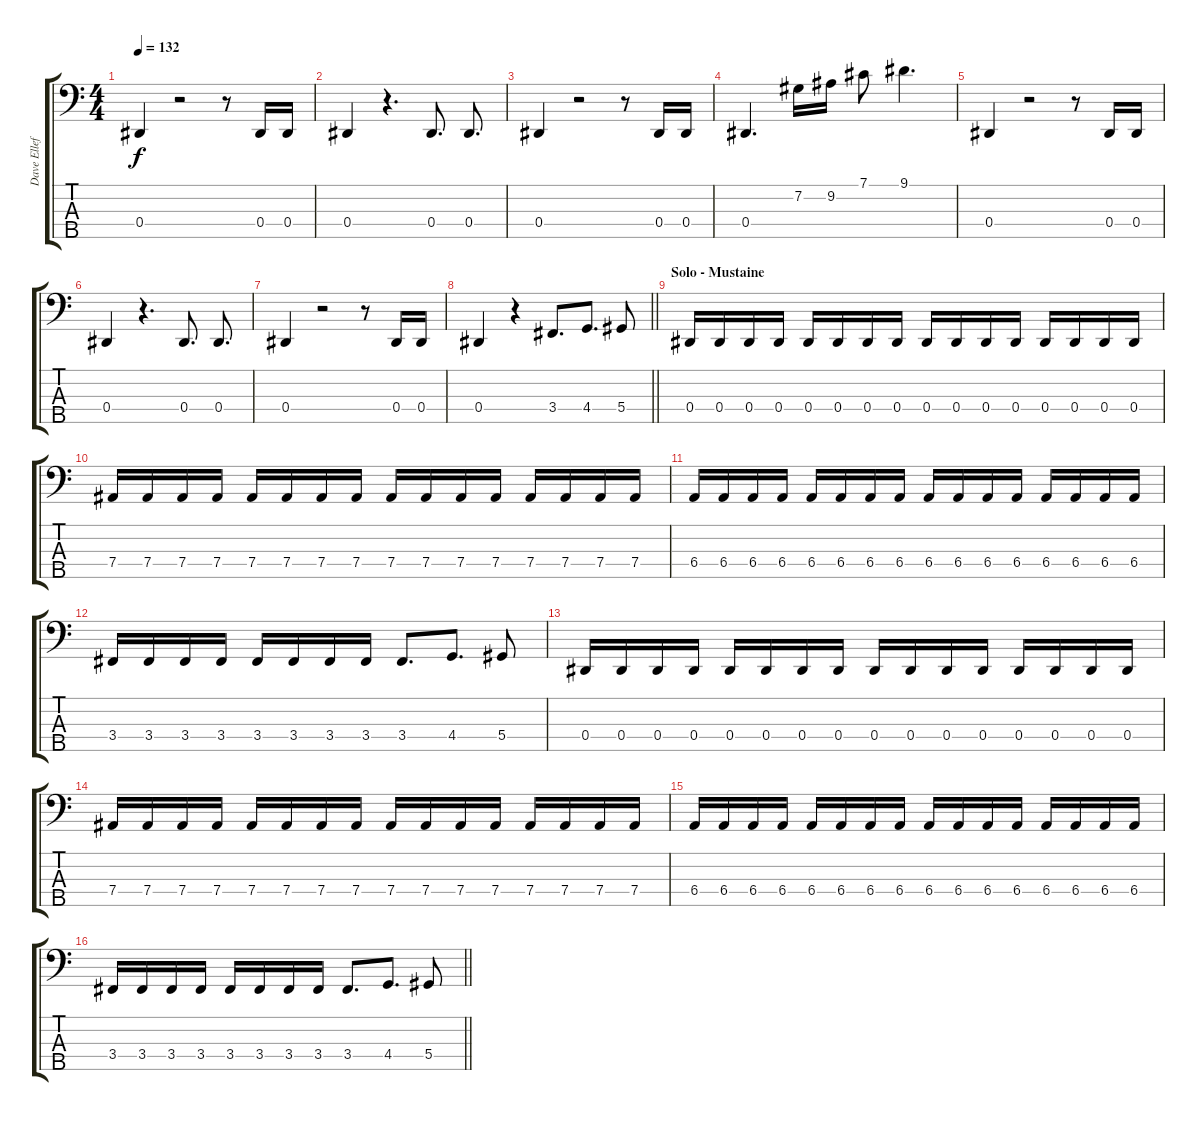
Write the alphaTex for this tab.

\track ("Dave Ellefson" "Dave Ellef") {instrument electricbasspick}
\staff {score tabs}
\tuning (Gb2 Db2 Ab1 Eb1 Bb0) {hide}
\ts (4 4)
\tempo 132
\clef f4
\ks c
0.4.4{dy f} r.2 r.8 0.4.16 0.4.16 |
0.4.4 r.4{d} 0.4.8{d} 0.4.8{d} |
0.4.4 r.2 r.8 0.4.16 0.4.16 |
0.4.4{d} 7.2.16 9.2.16 7.1.8 9.1.4{d} |
0.4.4 r.2 r.8 0.4.16 0.4.16 |
0.4.4 r.4{d} 0.4.8{d} 0.4.8{d} |
0.4.4 r.2 r.8 0.4.16 0.4.16 |
\barLineRight lightlight
0.4.4 r.4 3.4.8{d} 4.4.8{d} 5.4.8 |
\section ("" "Solo - Mustaine")
0.4.16 0.4.16 0.4.16 0.4.16 0.4.16 0.4.16 0.4.16 0.4.16 0.4.16 0.4.16 0.4.16 0.4.16 0.4.16 0.4.16 0.4.16 0.4.16 |
7.4.16 7.4.16 7.4.16 7.4.16 7.4.16 7.4.16 7.4.16 7.4.16 7.4.16 7.4.16 7.4.16 7.4.16 7.4.16 7.4.16 7.4.16 7.4.16 |
6.4.16 6.4.16 6.4.16 6.4.16 6.4.16 6.4.16 6.4.16 6.4.16 6.4.16 6.4.16 6.4.16 6.4.16 6.4.16 6.4.16 6.4.16 6.4.16 |
3.4.16 3.4.16 3.4.16 3.4.16 3.4.16 3.4.16 3.4.16 3.4.16 3.4.8{d} 4.4.8{d} 5.4.8 |
0.4.16 0.4.16 0.4.16 0.4.16 0.4.16 0.4.16 0.4.16 0.4.16 0.4.16 0.4.16 0.4.16 0.4.16 0.4.16 0.4.16 0.4.16 0.4.16 |
7.4.16 7.4.16 7.4.16 7.4.16 7.4.16 7.4.16 7.4.16 7.4.16 7.4.16 7.4.16 7.4.16 7.4.16 7.4.16 7.4.16 7.4.16 7.4.16 |
6.4.16 6.4.16 6.4.16 6.4.16 6.4.16 6.4.16 6.4.16 6.4.16 6.4.16 6.4.16 6.4.16 6.4.16 6.4.16 6.4.16 6.4.16 6.4.16 |
\barLineRight lightlight
3.4.16 3.4.16 3.4.16 3.4.16 3.4.16 3.4.16 3.4.16 3.4.16 3.4.8{d} 4.4.8{d} 5.4.8
